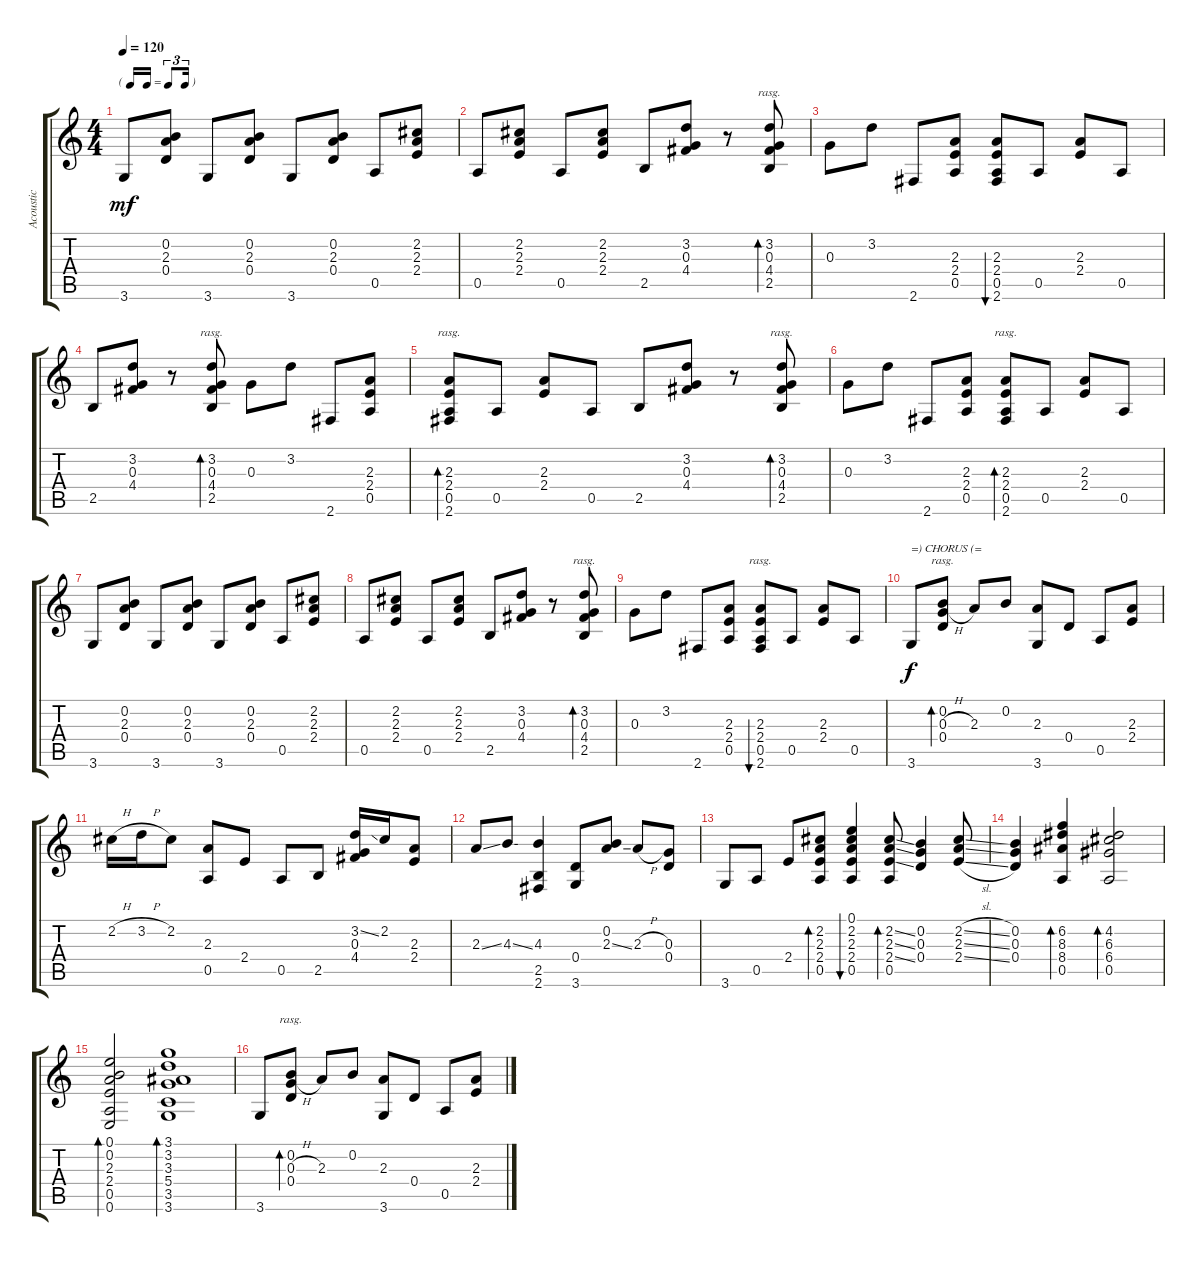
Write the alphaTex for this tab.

\track ("Acoustic" "Acoustic") {instrument electricguitarmuted}
\staff {score tabs}
\tuning (E4 B3 G3 D3 A2 E2) {hide}
\ts (4 4)
\tf triplet16th
\tempo 120
\clef g2
\ks c
3.6.8{dy mf} (0.2 2.3 0.4).8 3.6.8 (0.2 2.3 0.4).8 3.6.8 (0.2 2.3 0.4).8 0.5.8 (2.2 2.3 2.4).8 |
0.5.8 (2.2 2.3 2.4).8 0.5.8 (2.2 2.3 2.4).8 2.5.8 (3.2 0.3 4.4).8 r.8 (3.2 0.3 4.4 2.5).8{bd 120 rasg ii} |
0.3.8 3.2.8 2.6.8 (2.3 2.4 0.5).8 (2.3 2.4 0.5 2.6).8{bu 120} 0.5.8 (2.3 2.4).8 0.5.8 |
2.5.8 (3.2 0.3 4.4).8 r.8 (3.2 0.3 4.4 2.5).8{bd 120 rasg ii} 0.3.8 3.2.8 2.6.8 (2.3 2.4 0.5).8 |
(2.3 2.4 0.5 2.6).8{bd 120 rasg ii} 0.5.8 (2.3 2.4).8 0.5.8 2.5.8 (3.2 0.3 4.4).8 r.8 (3.2 0.3 4.4 2.5).8{bd 120 rasg ii} |
0.3.8 3.2.8 2.6.8 (2.3 2.4 0.5).8 (2.3 2.4 0.5 2.6).8{bd 120 rasg ii} 0.5.8 (2.3 2.4).8 0.5.8 |
3.6.8 (0.2 2.3 0.4).8 3.6.8 (0.2 2.3 0.4).8 3.6.8 (0.2 2.3 0.4).8 0.5.8 (2.2 2.3 2.4).8 |
0.5.8 (2.2 2.3 2.4).8 0.5.8 (2.2 2.3 2.4).8 2.5.8 (3.2 0.3 4.4).8 r.8 (3.2 0.3 4.4 2.5).8{bd 120 rasg ii} |
0.3.8 3.2.8 2.6.8 (2.3 2.4 0.5).8 (2.3 2.4 0.5 2.6).8{bu 120 rasg ii} 0.5.8 (2.3 2.4).8 0.5.8 |
3.6.8{txt "=) CHORUS (=" dy f} (0.2 0.3{h} 0.4).8{bd 240 rasg ii} 2.3.8 0.2.8 (2.3 3.6).8 0.4.8 0.5.8 (2.3 2.4).8 |
2.2{h}.16 3.2{h}.16 2.2.8 (2.3 0.5).8 2.4.8 0.5.8 2.5.8 (3.2{ss} 0.3 4.4).16 2.2.16 (2.3 2.4).8 |
2.3{ss}.8 4.3{ss}.8 (4.3 2.5 2.6).4 (0.4 3.6).8 (0.2 2.3{ss}).8 2.3{h}.8 (0.3 0.4).8 |
3.6.8 0.5.8 2.4.8 (2.2 2.3 2.4 0.5).8{bd 120} (0.1 2.2 2.3 2.4 0.5).4{bu 120} (2.2{ss} 2.3{ss} 2.4{ss} 0.5).8{bd 120} (0.2 0.3 0.4).4 (2.2{sl} 2.3{sl} 2.4{sl}).8 |
(0.2 0.3 0.4).4 (6.2 8.3 8.4 0.5).4{bd 120} (4.2 6.3 6.4 0.5).2{bd 120} |
(0.1 0.2 2.3 2.4 0.5 0.6).2{bd 240} (3.1 3.2 3.3 5.4 3.5 3.6).1{bd 480} |
3.6.8 (0.2 0.3{h} 0.4).8{bd 240 rasg ii} 2.3.8 0.2.8 (2.3 3.6).8 0.4.8 0.5.8 (2.3 2.4).8
